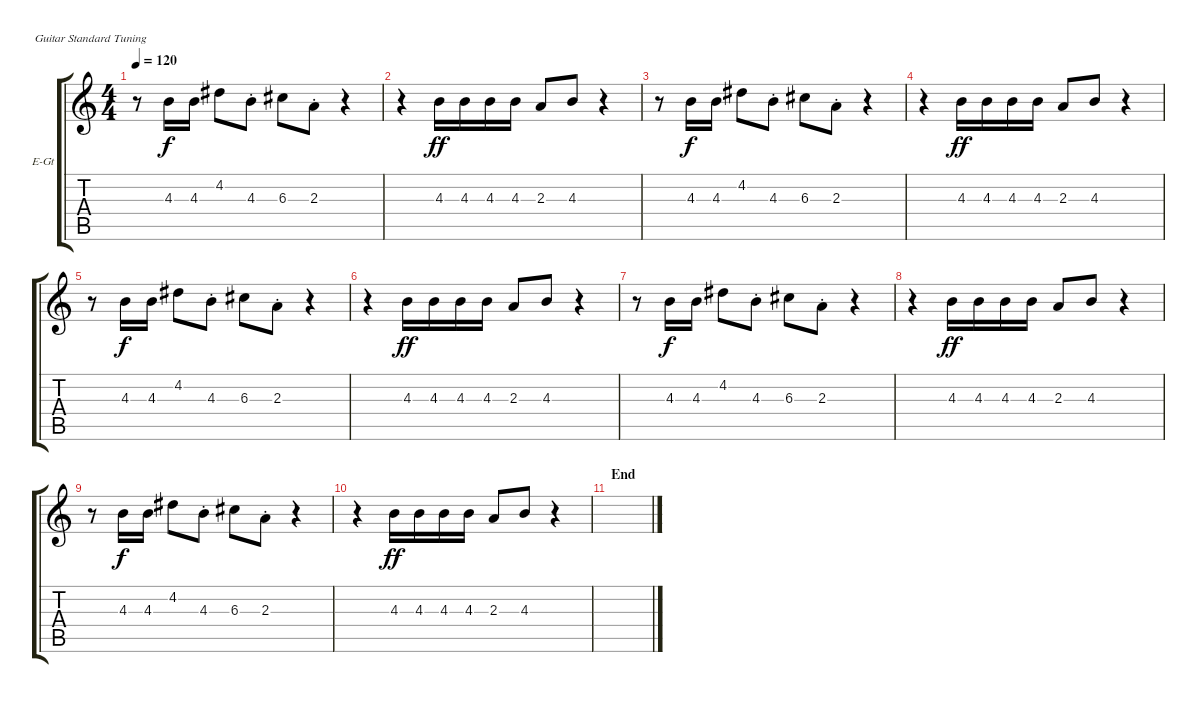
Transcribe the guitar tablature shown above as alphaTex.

\defaultSystemsLayout 4
\bracketExtendMode groupsimilarinstruments
\firstSystemTrackNameOrientation horizontal
\otherSystemsTrackNameOrientation horizontal
\track ("Lead Guitar" "E-Gt") {instrument distortionguitar}
\staff {score tabs}
\tuning (E4 B3 G3 D3 A2 E2)
\ts (4 4)
\tempo 120
\clef g2
\ks c
r.8{dy ff} 4.3.16{dy f} 4.3.16 4.2.8 4.3{st}.8 6.3.8 2.3{st}.8 r.4 |
r.4 4.3.16{dy ff} 4.3.16 4.3.16 4.3.16 2.3.8 4.3.8 r.4 |
r.8 4.3.16{dy f} 4.3.16 4.2.8 4.3{st}.8 6.3.8 2.3{st}.8 r.4 |
r.4 4.3.16{dy ff} 4.3.16 4.3.16 4.3.16 2.3.8 4.3.8 r.4 |
r.8 4.3.16{dy f} 4.3.16 4.2.8 4.3{st}.8 6.3.8 2.3{st}.8 r.4 |
r.4 4.3.16{dy ff} 4.3.16 4.3.16 4.3.16 2.3.8 4.3.8 r.4 |
r.8 4.3.16{dy f} 4.3.16 4.2.8 4.3{st}.8 6.3.8 2.3{st}.8 r.4 |
r.4 4.3.16{dy ff} 4.3.16 4.3.16 4.3.16 2.3.8 4.3.8 r.4 |
r.8 4.3.16{dy f} 4.3.16 4.2.8 4.3{st}.8 6.3.8 2.3{st}.8 r.4 |
r.4 4.3.16{dy ff} 4.3.16 4.3.16 4.3.16 2.3.8 4.3.8 r.4 |
\section ("" "End")
